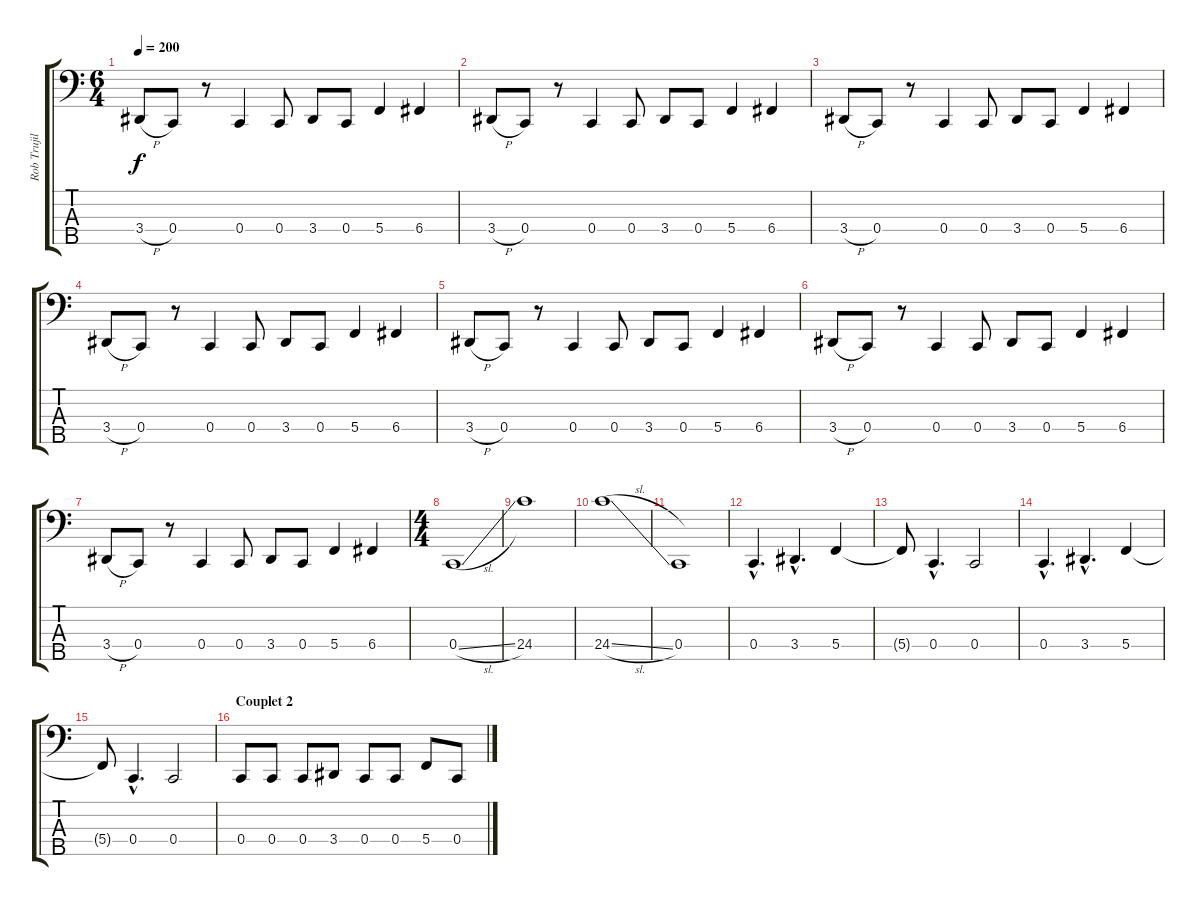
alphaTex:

\track ("Rob Trujillo" "Rob Trujil") {instrument electricbassfinger}
\staff {score tabs}
\tuning (Eb2 Bb1 F1 C1 G0) {hide}
\ts (6 4)
\tempo 200
\clef f4
\ks c
3.4{h}.8{dy f} 0.4.8 r.8 0.4.4 0.4.8 3.4.8 0.4.8 5.4.4 6.4.4 |
3.4{h}.8 0.4.8 r.8 0.4.4 0.4.8 3.4.8 0.4.8 5.4.4 6.4.4 |
3.4{h}.8 0.4.8 r.8 0.4.4 0.4.8 3.4.8 0.4.8 5.4.4 6.4.4 |
3.4{h}.8 0.4.8 r.8 0.4.4 0.4.8 3.4.8 0.4.8 5.4.4 6.4.4 |
3.4{h}.8 0.4.8 r.8 0.4.4 0.4.8 3.4.8 0.4.8 5.4.4 6.4.4 |
3.4{h}.8 0.4.8 r.8 0.4.4 0.4.8 3.4.8 0.4.8 5.4.4 6.4.4 |
3.4{h}.8 0.4.8 r.8 0.4.4 0.4.8 3.4.8 0.4.8 5.4.4 6.4.4 |
\ts (4 4)
0.4{sl}.1 |
24.4.1 |
24.4{sl}.1 |
0.4.1 |
0.4{hac}.4{d} 3.4{hac}.4{d} 5.4.4 |
5.4{t}.8 0.4{hac}.4{d} 0.4.2 |
0.4{hac}.4{d} 3.4{hac}.4{d} 5.4.4 |
5.4{t}.8 0.4{hac}.4{d} 0.4.2 |
\section ("" "Couplet 2")
0.4.8 0.4.8 0.4.8 3.4.8 0.4.8 0.4.8 5.4.8 0.4.8
